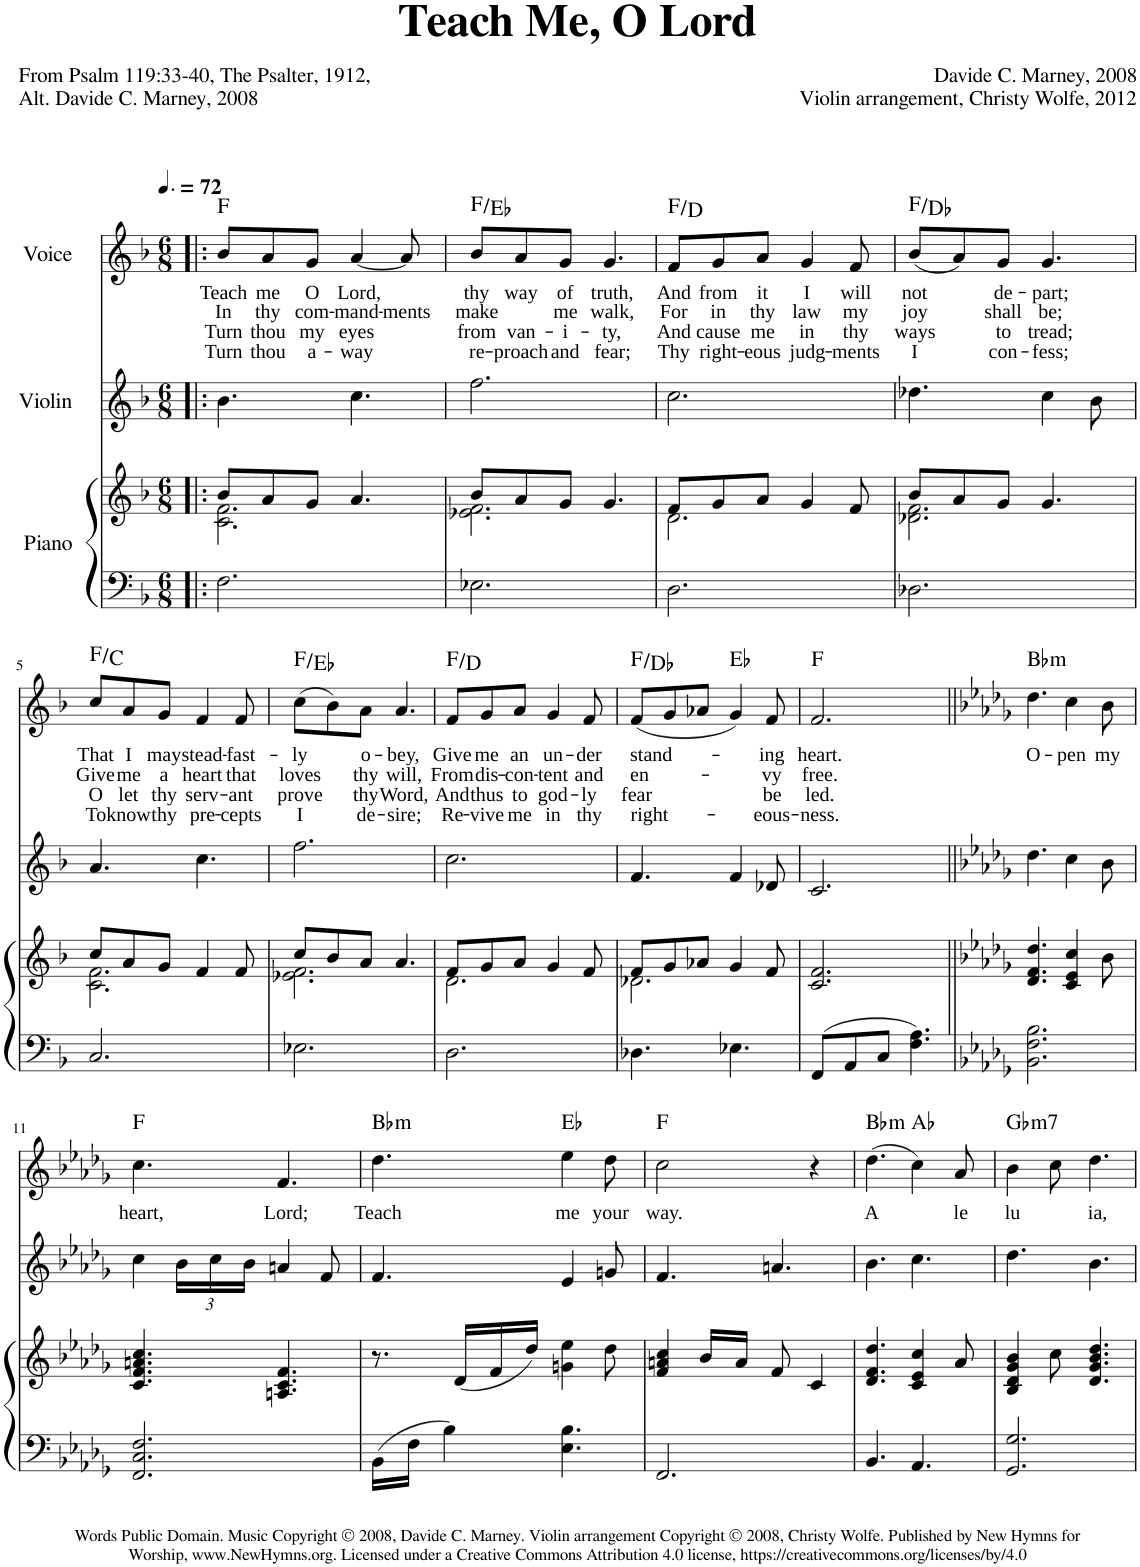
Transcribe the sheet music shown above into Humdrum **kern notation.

**kern	**kern	**kern	**kern	**text	**text	**text	**text	**harte
*part3	*part3	*part2	*part1	*part1	*part1	*part1	*part1	*part1
*staff4	*staff3	*staff2	*staff1	*staff1	*staff1	*staff1	*staff1	*
*I"Piano	*	*I"Violin	*I"Voice	*	*	*	*	*
*I'Pno	*	*I'Vln	*I'V	*	*	*	*	*
*clefF4	*clefG2	*clefG2	*clefG2	*	*	*	*	*
*k[b-]	*k[b-]	*k[b-]	*k[b-]	*	*	*	*	*
*M6/8	*M6/8	*M6/8	*M6/8	*	*	*	*	*
*MM108	*MM108	*MM108	*MM108	*	*	*	*	*
=1!|:	=1!|:	=1!|:	=1!|:	=1!|:	=1!|:	=1!|:	=1!|:	=1!|:
*	*^	*	*	*	*	*	*	*
!	!	!	!	!	!LO:LY:b	!LO:LY:b	!LO:LY:b	!LO:LY:b	!
2.F\	8b-/L	2.c\ 2.f\	4.b-\	8b-/L	-Teach	-In	-Turn	-Turn	F:maj
!	!	!	!	!	!LO:LY:b	!LO:LY:b	!LO:LY:b	!LO:LY:b	!
.	8a/	.	.	8a/	-me	-thy	-thou	-thou	.
!	!	!	!	!	!LO:LY:b	!LO:LY:b	!LO:LY:b	!LO:LY:b	!
.	8g/J	.	.	8g/J	-O	-com-	-my	-a-	.
!	!	!	!	!	!LO:LY:b	!LO:LY:b	!LO:LY:b	!LO:LY:b	!
.	4.a/	.	4.cc\	[4a/	-Lord,	-mand-	-eyes	-way	.
!	!	!	!	!	!	!LO:LY:b	!	!	!
.	.	.	.	8a/]	.	-ments	.	.	.
=2	=2	=2	=2	=2	=2	=2	=2	=2	=2
!	!	!	!	!	!LO:LY:b	!LO:LY:b	!LO:LY:b	!LO:LY:b	!
2.E-X\	8b-/L	2.e-X\ 2.f\	2.ff\	8b-/L	-thy	make	-from	-re-	F:maj/b7
!	!	!	!	!	!LO:LY:b	!	!LO:LY:b	!LO:LY:b	!
.	8a/	.	.	8a/	-way	.	-van-	-proach	.
!	!	!	!	!	!LO:LY:b	!LO:LY:b	!LO:LY:b	!LO:LY:b	!
.	8g/J	.	.	8g/J	-of	me	-i-	-and	.
!	!	!	!	!	!LO:LY:b	!LO:LY:b	!LO:LY:b	!LO:LY:b	!
.	4.g/	.	.	4.g/	-truth,	-walk,	-ty,	-fear;	.
=3	=3	=3	=3	=3	=3	=3	=3	=3	=3
!	!	!	!	!	!LO:LY:b	!LO:LY:b	!LO:LY:b	!LO:LY:b	!
2.D\	8f/L	2.d\	2.cc\	8f/L	-And	-For	-And	-Thy	F:maj/6
!	!	!	!	!	!LO:LY:b	!LO:LY:b	!LO:LY:b	!LO:LY:b	!
.	8g/	.	.	8g/	-from	-in	-cause	-right-	.
!	!	!	!	!	!LO:LY:b	!LO:LY:b	!LO:LY:b	!LO:LY:b	!
.	8a/J	.	.	8a/J	-it	-thy	-me	-eous	.
!	!	!	!	!	!LO:LY:b	!LO:LY:b	!LO:LY:b	!LO:LY:b	!
.	4g/	.	.	4g/	-I	-law	-in	-judg-	.
!	!	!	!	!	!LO:LY:b	!LO:LY:b	!LO:LY:b	!LO:LY:b	!
.	8f/	.	.	8f/	-will	-my	-thy	-ments	.
=4	=4	=4	=4	=4	=4	=4	=4	=4	=4
!	!	!	!	!	!LO:LY:b	!LO:LY:b	!LO:LY:b	!LO:LY:b	!
2.D-X\	8b-/L	2.d-X\ 2.f\	4.dd-X\	(8b-/L	-not	-joy	-ways	-I	F:maj/b6
.	8a/	.	.	8a/)	.	.	.	.	.
!	!	!	!	!	!LO:LY:b	!LO:LY:b	!LO:LY:b	!LO:LY:b	!
.	8g/J	.	.	8g/J	-de-	-shall	-to	-con-	.
!	!	!	!	!	!LO:LY:b	!LO:LY:b	!LO:LY:b	!LO:LY:b	!
.	4.g/	.	4cc\	4.g/	-part;	-be;	-tread;	-fess;	.
.	.	.	8b-\	.	.	.	.	.	.
!!LO:LB:g=z
=5	=5	=5	=5	=5	=5	=5	=5	=5	=5
!	!	!	!	!	!LO:LY:b	!LO:LY:b	!LO:LY:b	!LO:LY:b	!
2.C/	8cc/L	2.c\ 2.f\	4.a/	8cc/L	-That	-Give	-O	-To	F:maj/5
!	!	!	!	!	!LO:LY:b	!LO:LY:b	!LO:LY:b	!LO:LY:b	!
.	8a/	.	.	8a/	-I	-me	-let	-know	.
!	!	!	!	!	!LO:LY:b	!LO:LY:b	!LO:LY:b	!LO:LY:b	!
.	8g/J	.	.	8g/J	-may	-a	-thy	-thy	.
!	!	!	!	!	!LO:LY:b	!LO:LY:b	!LO:LY:b	!LO:LY:b	!
.	4f/	.	4.cc\	4f/	-stead-	-heart	-serv-	-pre-	.
!	!	!	!	!	!LO:LY:b	!LO:LY:b	!LO:LY:b	!LO:LY:b	!
.	8f/	.	.	8f/	-fast-	-that	-ant	-cepts	.
=6	=6	=6	=6	=6	=6	=6	=6	=6	=6
!	!	!	!	!	!LO:LY:b	!LO:LY:b	!LO:LY:b	!LO:LY:b	!
2.E-X\	8cc/L	2.e-X\ 2.f\	2.ff\	(8cc\L	-ly	-loves	-prove	-I	F:maj/b7
.	8b-/	.	.	8b-\)	.	.	.	.	.
!	!	!	!	!	!LO:LY:b	!LO:LY:b	!LO:LY:b	!LO:LY:b	!
.	8a/J	.	.	8a\J	-o-	-thy	-thy	-de-	.
!	!	!	!	!	!LO:LY:b	!LO:LY:b	!LO:LY:b	!LO:LY:b	!
.	4.a/	.	.	4.a/	-bey,	-will,	-Word,	-sire;	.
=7	=7	=7	=7	=7	=7	=7	=7	=7	=7
!	!	!	!	!	!LO:LY:b	!LO:LY:b	!LO:LY:b	!LO:LY:b	!
2.D\	8f/L	2.d\	2.cc\	8f/L	-Give	-From	-And	-Re-	F:maj/6
!	!	!	!	!	!LO:LY:b	!LO:LY:b	!LO:LY:b	!LO:LY:b	!
.	8g/	.	.	8g/	-me	-dis-	-thus	-vive	.
!	!	!	!	!	!LO:LY:b	!LO:LY:b	!LO:LY:b	!LO:LY:b	!
.	8a/J	.	.	8a/J	-an	-con-	-to	-me	.
!	!	!	!	!	!LO:LY:b	!LO:LY:b	!LO:LY:b	!LO:LY:b	!
.	4g/	.	.	4g/	-un-	-tent	-god-	-in	.
!	!	!	!	!	!LO:LY:b	!LO:LY:b	!LO:LY:b	!LO:LY:b	!
.	8f/	.	.	8f/	-der	-and	-ly	-thy	.
=8	=8	=8	=8	=8	=8	=8	=8	=8	=8
!	!	!	!	!	!LO:LY:b	!LO:LY:b	!LO:LY:b	!LO:LY:b	!
4.D-X\	8f/L	2.d-X\	4.f/	(8f/L	-stand-	-en-	-fear	-right-	F:maj/b6
.	8g/	.	.	8g/	.	.	.	.	.
.	8a-X/J	.	.	8a-X/J	.	.	.	.	.
4.E-X\	4g/	.	4f/	4g/)	.	.	.	.	Eb:maj
!	!	!	!	!	!LO:LY:b	!LO:LY:b	!LO:LY:b	!LO:LY:b	!
.	8f/	.	8d-X/	8f/	-ing	-vy	-be	-eous-	.
*	*v	*v	*	*	*	*	*	*	*
=9	=9	=9	=9	=9	=9	=9	=9	=9
!	!	!	!	!LO:LY:b	!LO:LY:b	!LO:LY:b	!LO:LY:b	!
8FF/L	2.c/ 2.f/	2.c/	2.f/	-heart.	-free.	-led.	-ness.	F:maj
8AA/	.	.	.	.	.	.	.	.
8C/J	.	.	.	.	.	.	.	.
4.F\ 4.A\	.	.	.	.	.	.	.	.
=10||	=10||	=10||	=10||	=10||	=10||	=10||	=10||	=10||
*k[b-e-a-d-g-]	*k[b-e-a-d-g-]	*k[b-e-a-d-g-]	*k[b-e-a-d-g-]	*	*	*	*	*
!	!	!	!	!LO:LY:b	!	!	!	!LO:H:kt=m
2.BB-\ 2.F\ 2.B-\	4.d-/ 4.f/ 4.dd-/	4.dd-\	4.dd-\	-O-	.	.	.	Bb:min
!	!	!	!	!LO:LY:b	!	!	!	!
.	4c/ 4e-/ 4cc/	4cc\	4cc\	-pen	.	.	.	.
!	!	!	!	!LO:LY:b	!	!	!	!
.	8b-\	8b-\	8b-\	-my	.	.	.	.
!!LO:LB:g=z
=11	=11	=11	=11	=11	=11	=11	=11	=11
!	!	!	!	!LO:LY:b	!	!	!	!
2.FF/ 2.C/ 2.F/	4.c/ 4.f/ 4.an/ 4.cc/	4cc\	4.cc\	-heart,	.	.	.	F:maj
*	*	*Xbrackettup	*	*	*	*	*	*
.	.	24b-\LL	.	.	.	.	.	.
.	.	24cc\	.	.	.	.	.	.
.	.	24b-\JJ	.	.	.	.	.	.
!	!	!	!	!LO:LY:b	!	!	!	!
.	4.An/ 4.c/ 4.f/	4an/	4.f/	-Lord;	.	.	.	.
.	.	8f/	.	.	.	.	.	.
=12	=12	=12	=12	=12	=12	=12	=12	=12
!	!	!	!	!LO:LY:b	!	!	!	!LO:H:kt=m
16BB-\LL	8.r	4.f/	4.dd-\	-Teach	.	.	.	Bb:min
16F\JJ	.	.	.	.	.	.	.	.
4B-\	.	.	.	.	.	.	.	.
.	(16d-/LL	.	.	.	.	.	.	.
.	16f/	.	.	.	.	.	.	.
.	16dd-/JJ)	.	.	.	.	.	.	.
!	!	!	!	!LO:LY:b	!	!	!	!
4.E-\ 4.B-\	4gn\ 4ee-\	4e-/	4ee-\	-me	.	.	.	Eb:maj
!	!	!	!	!LO:LY:b	!	!	!	!
.	8dd-\	8gn/	8dd-\	-your	.	.	.	.
=13	=13	=13	=13	=13	=13	=13	=13	=13
!	!	!	!	!LO:LY:b	!	!	!	!
2.FF/	4f/ 4an/ 4cc/	4.f/	2cc\	-way.	.	.	.	F:maj
.	16b-/LL	.	.	.	.	.	.	.
.	16a/JJ	.	.	.	.	.	.	.
.	8f/	4.an/	.	.	.	.	.	.
.	4c/	.	4r	.	.	.	.	.
=14	=14	=14	=14	=14	=14	=14	=14	=14
!	!	!	!	!LO:LY:b	!	!	!	!LO:H:kt=m
4.BB-/	4.d-/ 4.f/ 4.dd-/	4.b-\	(4.dd-\	-A	.	.	.	Bb:min
4.AA-/	4c/ 4e-/ 4cc/	4.cc\	4cc\)	.	.	.	.	Ab:maj
!	!	!	!	!LO:LY:b	!	!	!	!
.	8a-/	.	8a-/	-le	.	.	.	.
=15	=15	=15	=15	=15	=15	=15	=15	=15
!	!	!	!	!LO:LY:b	!	!	!	!LO:H:kt=m7
2.GG-/ 2.G-/	4B-/ 4d-/ 4g-/ 4b-/	4.dd-\	4b-\	-lu	.	.	.	Gb:min7
.	8cc\	.	8cc\	.	.	.	.	.
!	!	!	!	!LO:LY:b	!	!	!	!
.	4.d-/ 4.g-/ 4.b-/ 4.dd-/	4.b-\	4.dd-\	-ia,	.	.	.	.
=	=	=	=	=	=	=	=	=
*-	*-	*-	*-	*-	*-	*-	*-	*-
